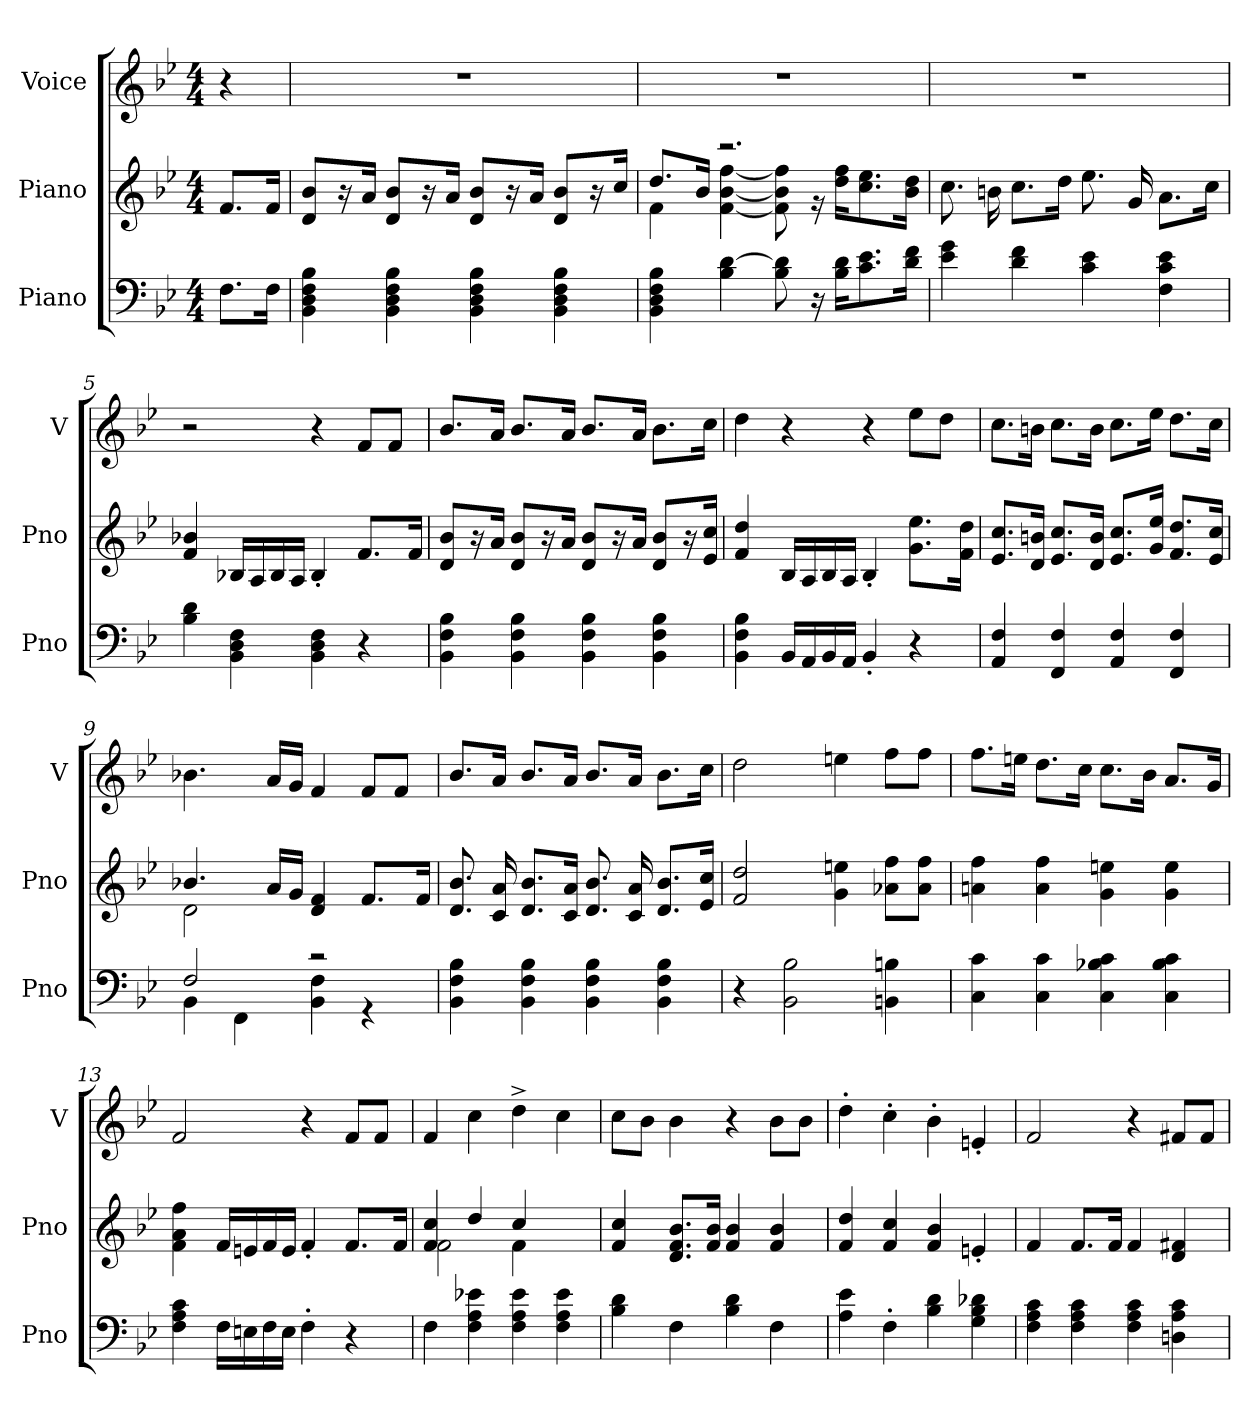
**kern	**kern	**kern
*part3	*part2	*part1
*staff3	*staff2	*staff1
*I"Piano	*I"Piano	*I"Voice
*I'Pno	*I'Pno	*I'V
*clefF4	*clefG2	*clefG2
*k[b-e-]	*k[b-e-]	*k[b-e-]
*M4/4	*M4/4	*M4/4
*MM112	*MM112	*MM112
=1	=1	=1
8.F\L	8.f/L	4r
16F\Jk	16f/Jk	.
=2	=2	=2
4BB-\ 4D\ 4F\ 4B-\	8d/ 8b-/L	1r
.	16r	.
.	16a/Jk	.
4BB-\ 4D\ 4F\ 4B-\	8d/ 8b-/L	.
.	16r	.
.	16a/Jk	.
4BB-\ 4D\ 4F\ 4B-\	8d/ 8b-/L	.
.	16r	.
.	16a/Jk	.
4BB-\ 4D\ 4F\ 4B-\	8d/ 8b-/L	.
.	16r	.
.	16cc/Jk	.
=3	=3	=3
*	*^	*
4BB-\ 4D\ 4F\ 4B-\	8.dd/L	4f\	1r
.	16b-/Jk	.	.
4B-\ [4d\	2.r	[4f\ [4b-\ [4ff\	.
8B-\ 8d\]	.	8f\] 8b-\] 8ff\]	.
16r	.	16r	.
16B-\ 16d\KL	.	16dd\ 16ff\KL	.
8.c\ 8.e-\	.	8.cc\ 8.ee-\	.
16d\ 16f\Jk	.	16b-\ 16dd\Jk	.
*	*v	*v	*
=4	=4	=4
4e-\ 4g\	8.cc\	1r
.	16bn\	.
4d\ 4f\	8.cc\L	.
.	16dd\Jk	.
4c\ 4e-\	8.ee-\	.
.	16g/	.
4F\ 4c\ 4e-\	8.a\L	.
.	16cc\Jk	.
!!LO:LB:g=z
=5	=5	=5
4B-\ 4d\	4f/ 4b-X/	2r
4BB-\ 4D\ 4F\	16B-X/LL	.
.	16A/	.
.	16B-/	.
.	16A/JJ	.
4BB-\ 4D\ 4F\	4B-'/	4r
4r	8.f/L	8f/L
.	.	8f/J
.	16f/Jk	.
=6	=6	=6
4BB-\ 4F\ 4B-\	8d/ 8b-/L	8.b-/L
.	16r	.
.	16a/Jk	16a/Jk
4BB-\ 4F\ 4B-\	8d/ 8b-/L	8.b-/L
.	16r	.
.	16a/Jk	16a/Jk
4BB-\ 4F\ 4B-\	8d/ 8b-/L	8.b-/L
.	16r	.
.	16a/Jk	16a/Jk
4BB-\ 4F\ 4B-\	8d/ 8b-/L	8.b-\L
.	16r	.
.	16e-/ 16cc/Jk	16cc\Jk
=7	=7	=7
4BB-\ 4F\ 4B-\	4f/ 4dd/	4dd\
16BB-/LL	16B-/LL	4r
16AA/	16A/	.
16BB-/	16B-/	.
16AA/JJ	16A/JJ	.
4BB-'/	4B-'/	4r
4r	8.g\ 8.ee-\L	8ee-\L
.	.	8dd\J
.	16f\ 16dd\Jk	.
!!LO:LB:g=z
=8	=8	=8
4AA/ 4F/	8.e-/ 8.cc/L	8.cc\L
.	16d/ 16bn/Jk	16bn\Jk
4FF/ 4F/	8.e-/ 8.cc/L	8.cc\L
.	16d/ 16b/Jk	16b\Jk
4AA/ 4F/	8.e-/ 8.cc/L	8.cc\L
.	16g/ 16ee-/Jk	16ee-\Jk
4FF/ 4F/	8.f/ 8.dd/L	8.dd\L
.	16e-/ 16cc/Jk	16cc\Jk
=9	=9	=9
*^	*^	*
2F/	4BB-\	4.b-X/	2d\	4.b-X\
.	4FF\	.	.	.
.	.	16a/LL	.	16a/LL
.	.	16g/JJ	.	16g/JJ
2r	4BB-\ 4F\	4d/ 4f/	2ryy	4f/
.	4r	8.f/L	.	8f/L
.	.	.	.	8f/J
.	.	16f/Jk	.	.
*v	*v	*	*	*
*	*v	*v	*
=10	=10	=10
4BB-\ 4F\ 4B-\	8.d/ 8.b-/	8.b-/L
.	16c/ 16a/	16a/Jk
4BB-\ 4F\ 4B-\	8.d/ 8.b-/L	8.b-/L
.	16c/ 16a/Jk	16a/Jk
4BB-\ 4F\ 4B-\	8.d/ 8.b-/	8.b-/L
.	16c/ 16a/	16a/Jk
4BB-\ 4F\ 4B-\	8.d/ 8.b-/L	8.b-\L
.	16e-/ 16cc/Jk	16cc\Jk
=11	=11	=11
4r	2f/ 2dd/	2dd\
2BB-\ 2B-\	.	.
.	4g\ 4een\	4een\
4BBn\ 4Bn\	8a-X\ 8ff\L	8ff\L
.	8a-\ 8ff\J	8ff\J
!!LO:LB:g=z
=12	=12	=12
4C\ 4c\	4an\ 4ff\	8.ff\L
.	.	16een\Jk
4C\ 4c\	4a\ 4ff\	8.dd\L
.	.	16cc\Jk
4C\ 4B-X\ 4c\	4g\ 4een\	8.cc\L
.	.	16b-\Jk
4C\ 4B-\ 4c\	4g\ 4ee\	8.a/L
.	.	16g/Jk
=13	=13	=13
4F\ 4A\ 4c\	4f\ 4a\ 4ff\	2f/
16F\LL	16f/LL	.
16En\	16en/	.
16F\	16f/	.
16E\JJ	16e/JJ	.
4F'\	4f'/	4r
4r	8.f/L	8f/L
.	.	8f/J
.	16f/Jk	.
=14	=14	=14
*	*^	*
4F\	4f/ 4cc/	2f\	4f/
4F\ 4A\ 4e-X\	4dd/	.	4cc\
4F\ 4A\ 4e-\	4cc/	4f\	4dd^\
4F\ 4A\ 4e-\	4ryy	4ryy	4cc\
*	*v	*v	*
=15	=15	=15
4B-\ 4d\	4f/ 4cc/	8cc\L
.	.	8b-\J
4F\	8.d/ 8.f/ 8.b-/L	4b-\
.	16f/ 16b-/Jk	.
4B-\ 4d\	4f/ 4b-/	4r
4F\	4f/ 4b-/	8b-\L
.	.	8b-\J
=16	=16	=16
4A\ 4e-\	4f/ 4dd/	4dd'\
4F'\	4f/ 4cc/	4cc'\
4B-\ 4d\	4f/ 4b-/	4b-'\
4G\ 4B-\ 4d-X\	4en'/	4en'/
!!LO:PB:g=z
=17	=17	=17
4F\ 4A\ 4c\	4f/	2f/
4F\ 4A\ 4c\	8.f/L	.
.	16f/Jk	.
4F\ 4A\ 4c\	4f/	4r
4Dn\ 4A\ 4c\	4d/ 4f#X/	8f#X/L
.	.	8f#/J
=	=	=
*-	*-	*-
